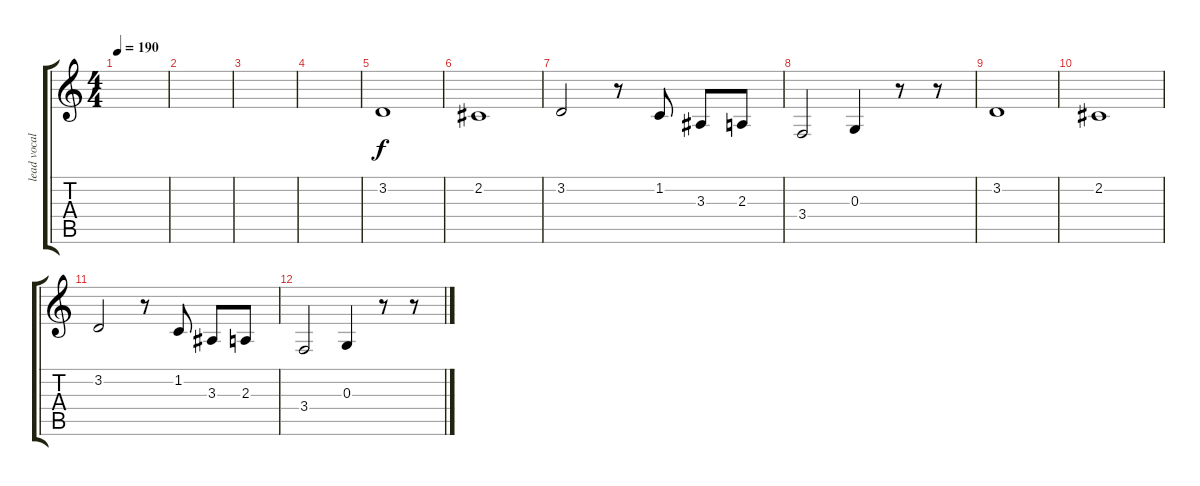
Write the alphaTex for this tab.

\track ("lead vocals" "lead vocal") {instrument violin}
\staff {score tabs}
\tuning (E4 B3 G3 D3 A2 E2) {hide}
\ts (4 4)
\tempo 190
\clef g2
\ks c
|
|
|
|
3.2.1 |
2.2.1 |
3.2.2 r.8 1.2.8 3.3.8 2.3.8 |
3.4.2 0.3.4 r.8 r.8 |
3.2.1 |
2.2.1 |
3.2.2 r.8 1.2.8 3.3.8 2.3.8 |
3.4.2 0.3.4 r.8 r.8
